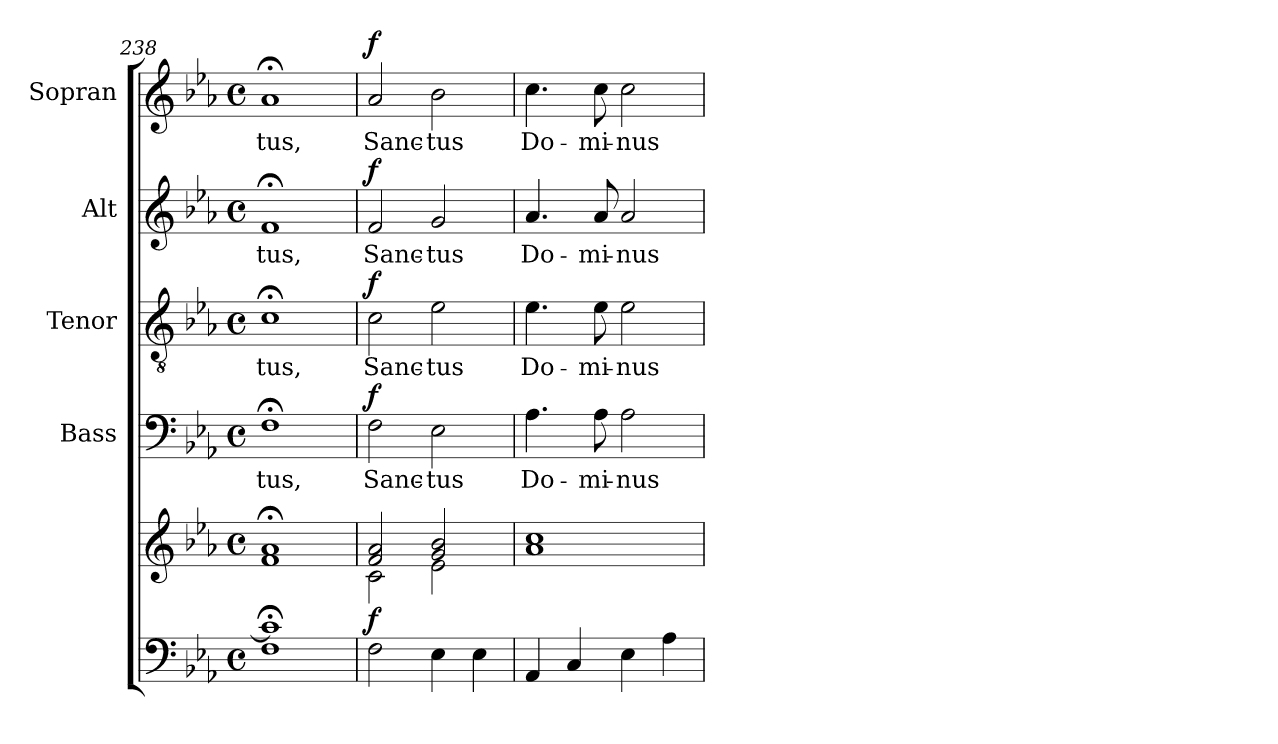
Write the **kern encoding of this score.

**kern	**kern	**dynam	**kern	**text	**dynam	**kern	**text	**dynam	**kern	**text	**dynam	**kern	**text	**dynam
*part5	*part5	*part5	*part4	*part4	*part4	*part3	*part3	*part3	*part2	*part2	*part2	*part1	*part1	*part1
*staff6	*staff5	*staff5/6	*staff4	*staff4	*staff4	*staff3	*staff3	*staff3	*staff2	*staff2	*staff2	*staff1	*staff1	*staff1
*	*	*	*I"Bass	*	*	*I"Tenor	*	*	*I"Alt	*	*	*I"Sopran	*	*
*	*	*	*I'B.	*	*	*I'T.	*	*	*I'A.	*	*	*I'S.	*	*
*clefF4	*clefG2	*	*clefF4	*	*	*clefGv2	*	*	*clefG2	*	*	*clefG2	*	*
*k[b-e-a-]	*k[b-e-a-]	*	*k[b-e-a-]	*	*	*k[b-e-a-]	*	*	*k[b-e-a-]	*	*	*k[b-e-a-]	*	*
*E-:	*E-:	*	*E-:	*	*	*E-:	*	*	*E-:	*	*	*E-:	*	*
*M4/4	*M4/4	*	*M4/4	*	*	*M4/4	*	*	*M4/4	*	*	*M4/4	*	*
*met(c)	*met(c)	*	*met(c)	*	*	*met(c)	*	*	*met(c)	*	*	*met(c)	*	*
=238	=238	=238	=238	=238	=238	=238	=238	=238	=238	=238	=238	=238	=238	=238
*^	*^	*	*	*	*	*	*	*	*	*	*	*	*	*
!	!	!	!	!	!	!LO:LY:b	!	!	!LO:LY:b	!	!	!LO:LY:b	!	!	!LO:LY:b	!
1c;]	1F	1a-;<	1f	.	1F;<	-tus,	.	1c;<	-tus,	.	1f;<	-tus,	.	1a-;<	-tus,	.
=239	=239	=239	=239	=239	=239	=239	=239	=239	=239	=239	=239	=239	=239	=239	=239	=239
!	!	!	!	!LO:DY:b	!	!LO:LY:b	!LO:DY:a	!	!LO:LY:b	!LO:DY:a	!	!LO:LY:b	!LO:DY:a	!	!LO:LY:b	!LO:DY:a
*v	*v	*	*	*	*	*	*	*	*	*	*	*	*	*	*	*
2F\	2f/ 2a-/	2c\	f	2F\	Sanc-	f	2c\	Sanc-	f	2f/	Sanc-	f	2a-/	Sanc-	f
!	!	!	!	!	!LO:LY:b	!	!	!LO:LY:b	!	!	!LO:LY:b	!	!	!LO:LY:b	!
4E-\	2g/ 2b-/	2e-\	.	2E-\	-tus	.	2e-\	-tus	.	2g/	-tus	.	2b-\	-tus	.
4E-\	.	.	.	.	.	.	.	.	.	.	.	.	.	.	.
!!LO:LB:g=z
=240	=240	=240	=240	=240	=240	=240	=240	=240	=240	=240	=240	=240	=240	=240	=240
!	!	!	!	!	!LO:LY:b	!	!	!LO:LY:b	!	!	!LO:LY:b	!	!	!LO:LY:b	!
4AA-/	1cc	1a-	.	4.A-\	Do-	.	4.e-\	Do-	.	4.a-/	Do-	.	4.cc\	Do-	.
4C/	.	.	.	.	.	.	.	.	.	.	.	.	.	.	.
!	!	!	!	!	!LO:LY:b	!	!	!LO:LY:b	!	!	!LO:LY:b	!	!	!LO:LY:b	!
.	.	.	.	8A-\	-mi-	.	8e-\	-mi-	.	8a-/	-mi-	.	8cc\	-mi-	.
!	!	!	!	!	!LO:LY:b	!	!	!LO:LY:b	!	!	!LO:LY:b	!	!	!LO:LY:b	!
4E-\	.	.	.	2A-\	-nus	.	2e-\	-nus	.	2a-/	-nus	.	2cc\	-nus	.
4A-\	.	.	.	.	.	.	.	.	.	.	.	.	.	.	.
*	*v	*v	*	*	*	*	*	*	*	*	*	*	*	*	*
=	=	=	=	=	=	=	=	=	=	=	=	=	=	=
*-	*-	*-	*-	*-	*-	*-	*-	*-	*-	*-	*-	*-	*-	*-
